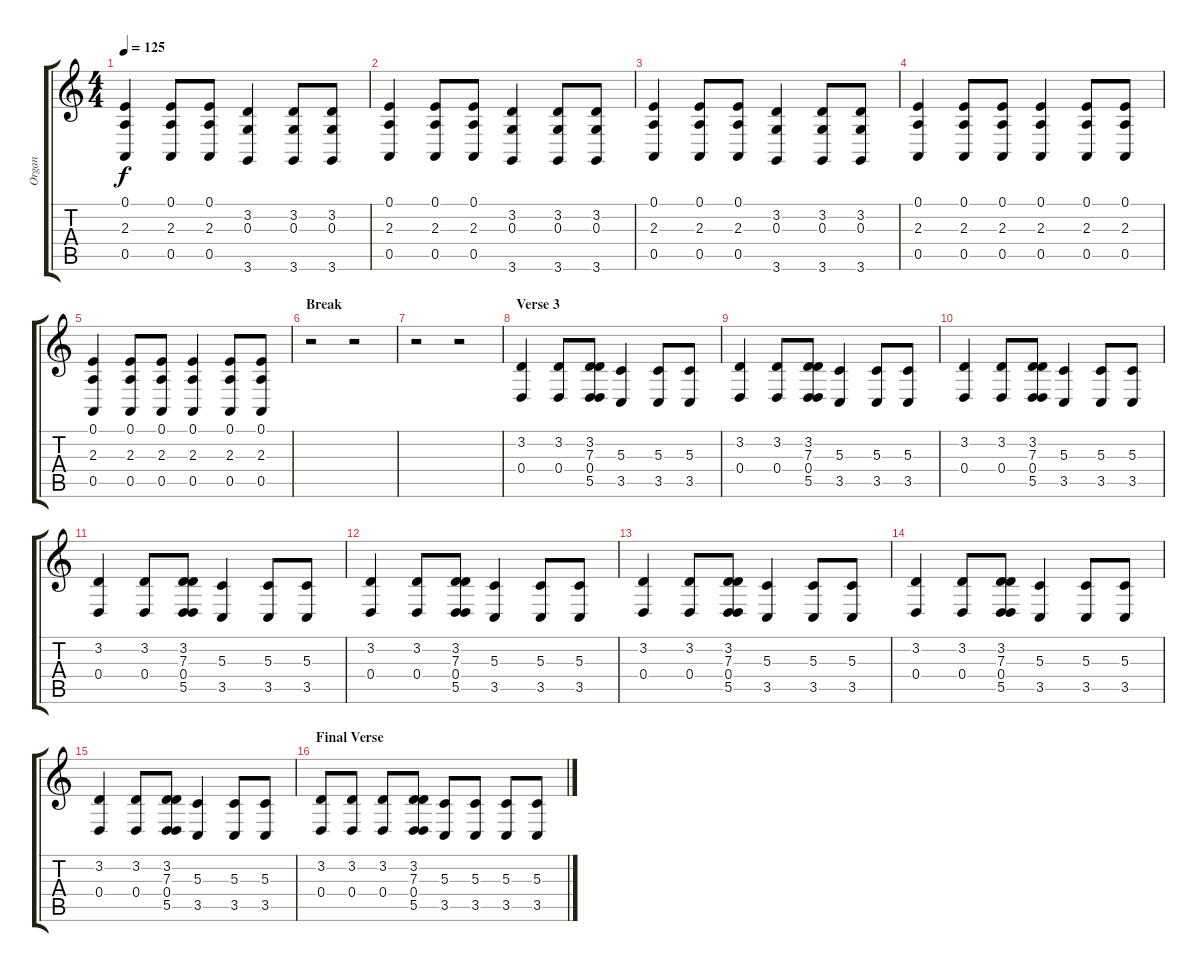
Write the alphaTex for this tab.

\track ("Organ" "Organ") {instrument drawbarorgan}
\staff {score tabs}
\tuning (E4 B3 G3 D3 A2 E2) {hide}
\ts (4 4)
\tempo 125
\clef g2
\ks c
(0.1 2.3 0.5).4{dy f} (0.1 2.3 0.5).8 (0.1 2.3 0.5).8 (3.2 0.3 3.6).4 (3.2 0.3 3.6).8 (3.2 0.3 3.6).8 |
(0.1 2.3 0.5).4 (0.1 2.3 0.5).8 (0.1 2.3 0.5).8 (3.2 0.3 3.6).4 (3.2 0.3 3.6).8 (3.2 0.3 3.6).8 |
(0.1 2.3 0.5).4 (0.1 2.3 0.5).8 (0.1 2.3 0.5).8 (3.2 0.3 3.6).4 (3.2 0.3 3.6).8 (3.2 0.3 3.6).8 |
(0.1 2.3 0.5).4 (0.1 2.3 0.5).8 (0.1 2.3 0.5).8 (0.1 2.3 0.5).4 (0.1 2.3 0.5).8 (0.1 2.3 0.5).8 |
(0.1 2.3 0.5).4 (0.1 2.3 0.5).8 (0.1 2.3 0.5).8 (0.1 2.3 0.5).4 (0.1 2.3 0.5).8 (0.1 2.3 0.5).8 |
\section ("" "Break")
r.2 r.2 |
r.2 r.2 |
\section ("" "Verse 3")
(3.2 0.4).4 (3.2 0.4).8 (3.2 7.3 0.4 5.5).8 (5.3 3.5).4 (5.3 3.5).8 (5.3 3.5).8 |
(3.2 0.4).4 (3.2 0.4).8 (3.2 7.3 0.4 5.5).8 (5.3 3.5).4 (5.3 3.5).8 (5.3 3.5).8 |
(3.2 0.4).4 (3.2 0.4).8 (3.2 7.3 0.4 5.5).8 (5.3 3.5).4 (5.3 3.5).8 (5.3 3.5).8 |
(3.2 0.4).4 (3.2 0.4).8 (3.2 7.3 0.4 5.5).8 (5.3 3.5).4 (5.3 3.5).8 (5.3 3.5).8 |
(3.2 0.4).4 (3.2 0.4).8 (3.2 7.3 0.4 5.5).8 (5.3 3.5).4 (5.3 3.5).8 (5.3 3.5).8 |
(3.2 0.4).4 (3.2 0.4).8 (3.2 7.3 0.4 5.5).8 (5.3 3.5).4 (5.3 3.5).8 (5.3 3.5).8 |
(3.2 0.4).4 (3.2 0.4).8 (3.2 7.3 0.4 5.5).8 (5.3 3.5).4 (5.3 3.5).8 (5.3 3.5).8 |
(3.2 0.4).4 (3.2 0.4).8 (3.2 7.3 0.4 5.5).8 (5.3 3.5).4 (5.3 3.5).8 (5.3 3.5).8 |
\section ("" "Final Verse")
(3.2 0.4).8 (3.2 0.4).8 (3.2 0.4).8 (3.2 7.3 0.4 5.5).8 (5.3 3.5).8 (5.3 3.5).8 (5.3 3.5).8 (5.3 3.5).8
